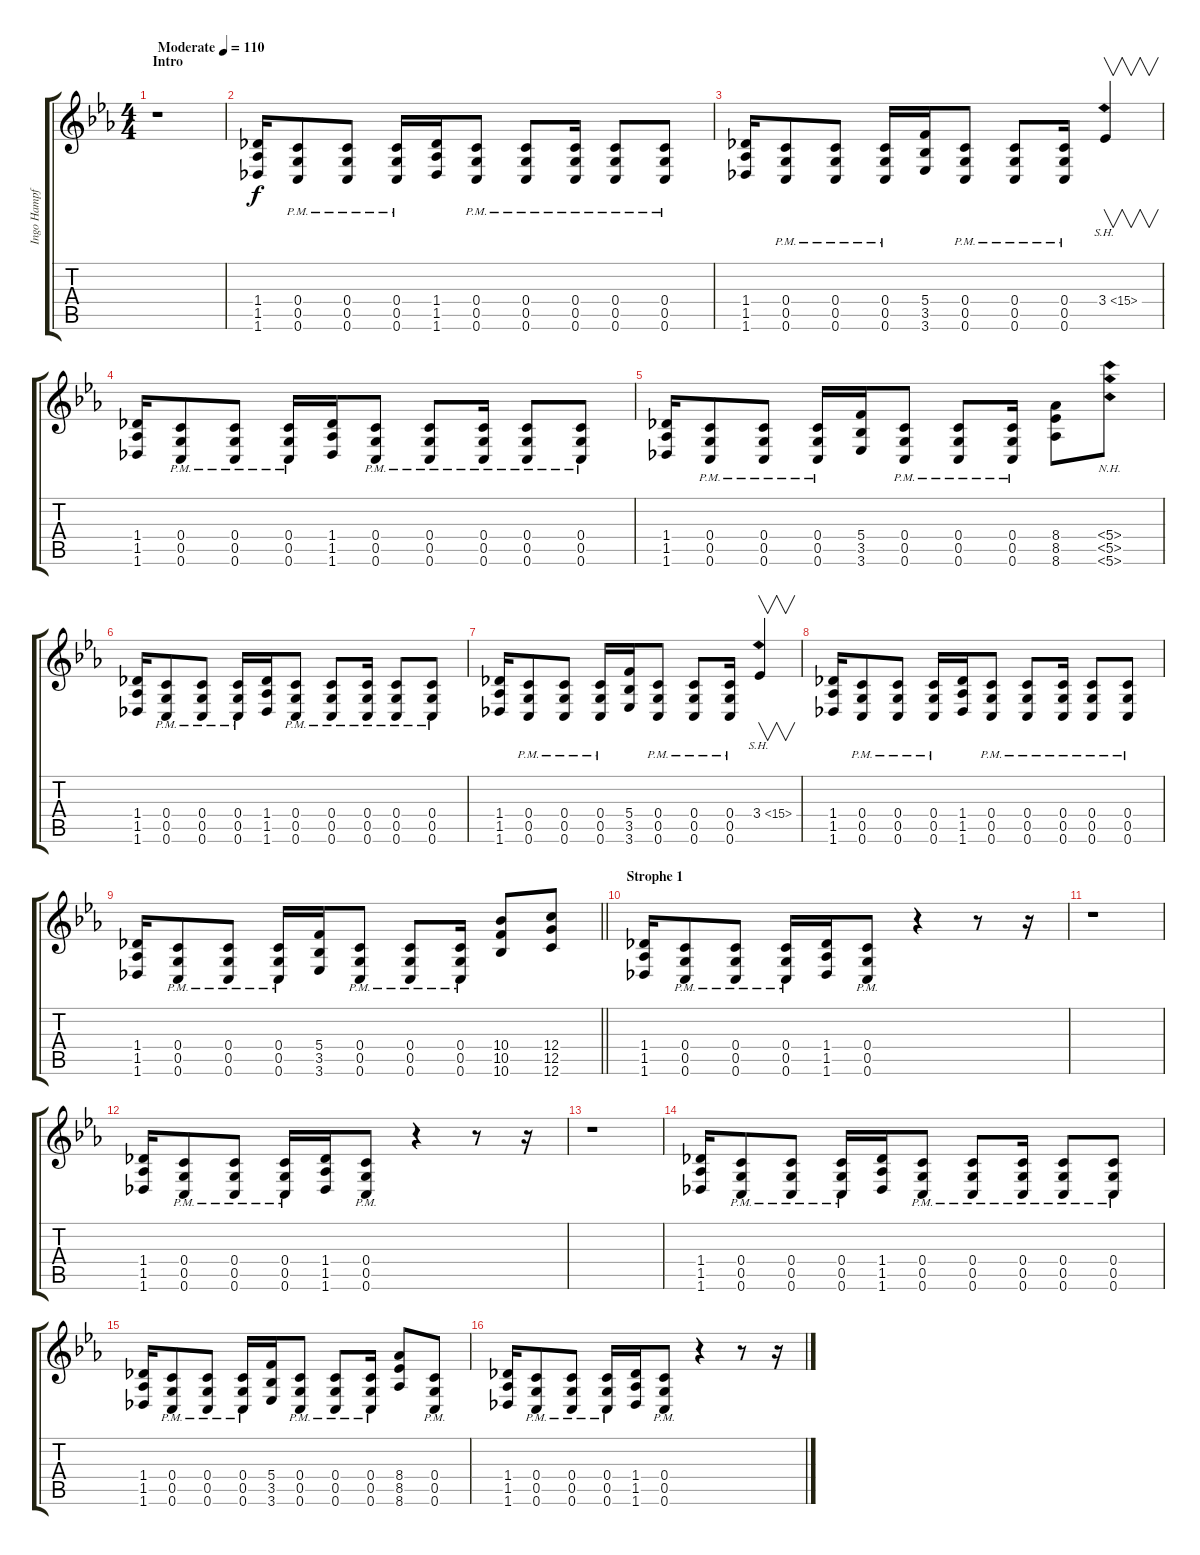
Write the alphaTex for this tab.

\track ("Ingo Hampf" "Ingo Hampf") {instrument overdrivenguitar}
\staff {score tabs}
\tuning (D4 A3 F3 C3 G2 C2) {hide}
\ts (4 4)
\section ("" "Intro")
\tempo (110 "Moderate")
\clef g2
\ks cminor
r.1{dy f instrument overdrivenguitar} |
(1.4 1.5 1.6).16 (0.4{pm} 0.5{pm} 0.6{pm}).8 (0.4{pm} 0.5{pm} 0.6{pm}).8 (0.4{pm} 0.5{pm} 0.6{pm}).16 (1.4 1.5 1.6).16 (0.4{pm} 0.5{pm} 0.6{pm}).8 (0.4{pm} 0.5{pm} 0.6{pm}).8 (0.4{pm} 0.5{pm} 0.6{pm}).16 (0.4{pm} 0.5{pm} 0.6{pm}).8 (0.4{pm} 0.5{pm} 0.6{pm}).8 |
(1.4 1.5 1.6).16 (0.4{pm} 0.5{pm} 0.6{pm}).8 (0.4{pm} 0.5{pm} 0.6{pm}).8 (0.4{pm} 0.5{pm} 0.6{pm}).16 (5.4 3.5 3.6).16 (0.4{pm} 0.5{pm} 0.6{pm}).8 (0.4{pm} 0.5{pm} 0.6{pm}).8 (0.4{pm} 0.5{pm} 0.6{pm}).16 3.4{sh 12}.4{v} |
(1.4 1.5 1.6).16 (0.4{pm} 0.5{pm} 0.6{pm}).8 (0.4{pm} 0.5{pm} 0.6{pm}).8 (0.4{pm} 0.5{pm} 0.6{pm}).16 (1.4 1.5 1.6).16 (0.4{pm} 0.5{pm} 0.6{pm}).8 (0.4{pm} 0.5{pm} 0.6{pm}).8 (0.4{pm} 0.5{pm} 0.6{pm}).16 (0.4{pm} 0.5{pm} 0.6{pm}).8 (0.4{pm} 0.5{pm} 0.6{pm}).8 |
(1.4 1.5 1.6).16 (0.4{pm} 0.5{pm} 0.6{pm}).8 (0.4{pm} 0.5{pm} 0.6{pm}).8 (0.4{pm} 0.5{pm} 0.6{pm}).16 (5.4 3.5 3.6).16 (0.4{pm} 0.5{pm} 0.6{pm}).8 (0.4{pm} 0.5{pm} 0.6{pm}).8 (0.4{pm} 0.5{pm} 0.6{pm}).16 (8.4 8.5 8.6).8 (5.4{nh} 5.5{nh} 5.6{nh}).8 |
(1.4 1.5 1.6).16 (0.4{pm} 0.5{pm} 0.6{pm}).8 (0.4{pm} 0.5{pm} 0.6{pm}).8 (0.4{pm} 0.5{pm} 0.6{pm}).16 (1.4 1.5 1.6).16 (0.4{pm} 0.5{pm} 0.6{pm}).8 (0.4{pm} 0.5{pm} 0.6{pm}).8 (0.4{pm} 0.5{pm} 0.6{pm}).16 (0.4{pm} 0.5{pm} 0.6{pm}).8 (0.4{pm} 0.5{pm} 0.6{pm}).8 |
(1.4 1.5 1.6).16 (0.4{pm} 0.5{pm} 0.6{pm}).8 (0.4{pm} 0.5{pm} 0.6{pm}).8 (0.4{pm} 0.5{pm} 0.6{pm}).16 (5.4 3.5 3.6).16 (0.4{pm} 0.5{pm} 0.6{pm}).8 (0.4{pm} 0.5{pm} 0.6{pm}).8 (0.4{pm} 0.5{pm} 0.6{pm}).16 3.4{sh 12}.4{v} |
(1.4 1.5 1.6).16 (0.4{pm} 0.5{pm} 0.6{pm}).8 (0.4{pm} 0.5{pm} 0.6{pm}).8 (0.4{pm} 0.5{pm} 0.6{pm}).16 (1.4 1.5 1.6).16 (0.4{pm} 0.5{pm} 0.6{pm}).8 (0.4{pm} 0.5{pm} 0.6{pm}).8 (0.4{pm} 0.5{pm} 0.6{pm}).16 (0.4{pm} 0.5{pm} 0.6{pm}).8 (0.4{pm} 0.5{pm} 0.6{pm}).8 |
\barLineRight lightlight
(1.4 1.5 1.6).16 (0.4{pm} 0.5{pm} 0.6{pm}).8 (0.4{pm} 0.5{pm} 0.6{pm}).8 (0.4{pm} 0.5{pm} 0.6{pm}).16 (5.4 3.5 3.6).16 (0.4{pm} 0.5{pm} 0.6{pm}).8 (0.4{pm} 0.5{pm} 0.6{pm}).8 (0.4{pm} 0.5{pm} 0.6{pm}).16 (10.4 10.5 10.6).8 (12.4 12.5 12.6).8 |
\section ("" "Strophe 1")
(1.4 1.5 1.6).16 (0.4{pm} 0.5{pm} 0.6{pm}).8 (0.4{pm} 0.5{pm} 0.6{pm}).8 (0.4{pm} 0.5{pm} 0.6{pm}).16 (1.4 1.5 1.6).16 (0.4{pm} 0.5{pm} 0.6{pm}).8 r.4 r.8 r.16 |
r.1 |
(1.4 1.5 1.6).16 (0.4{pm} 0.5{pm} 0.6{pm}).8 (0.4{pm} 0.5{pm} 0.6{pm}).8 (0.4{pm} 0.5{pm} 0.6{pm}).16 (1.4 1.5 1.6).16 (0.4{pm} 0.5{pm} 0.6{pm}).8 r.4 r.8 r.16 |
r.1 |
(1.4 1.5 1.6).16 (0.4{pm} 0.5{pm} 0.6{pm}).8 (0.4{pm} 0.5{pm} 0.6{pm}).8 (0.4{pm} 0.5{pm} 0.6{pm}).16 (1.4 1.5 1.6).16 (0.4{pm} 0.5{pm} 0.6{pm}).8 (0.4{pm} 0.5{pm} 0.6{pm}).8 (0.4{pm} 0.5{pm} 0.6{pm}).16 (0.4{pm} 0.5{pm} 0.6{pm}).8 (0.4{pm} 0.5{pm} 0.6{pm}).8 |
(1.4 1.5 1.6).16 (0.4{pm} 0.5{pm} 0.6{pm}).8 (0.4{pm} 0.5{pm} 0.6{pm}).8 (0.4{pm} 0.5{pm} 0.6{pm}).16 (5.4 3.5 3.6).16 (0.4{pm} 0.5{pm} 0.6{pm}).8 (0.4{pm} 0.5{pm} 0.6{pm}).8 (0.4{pm} 0.5{pm} 0.6{pm}).16 (8.4 8.5 8.6).8 (0.4{pm} 0.5{pm} 0.6{pm}).8 |
(1.4 1.5 1.6).16 (0.4{pm} 0.5{pm} 0.6{pm}).8 (0.4{pm} 0.5{pm} 0.6{pm}).8 (0.4{pm} 0.5{pm} 0.6{pm}).16 (1.4 1.5 1.6).16 (0.4{pm} 0.5{pm} 0.6{pm}).8 r.4 r.8 r.16
